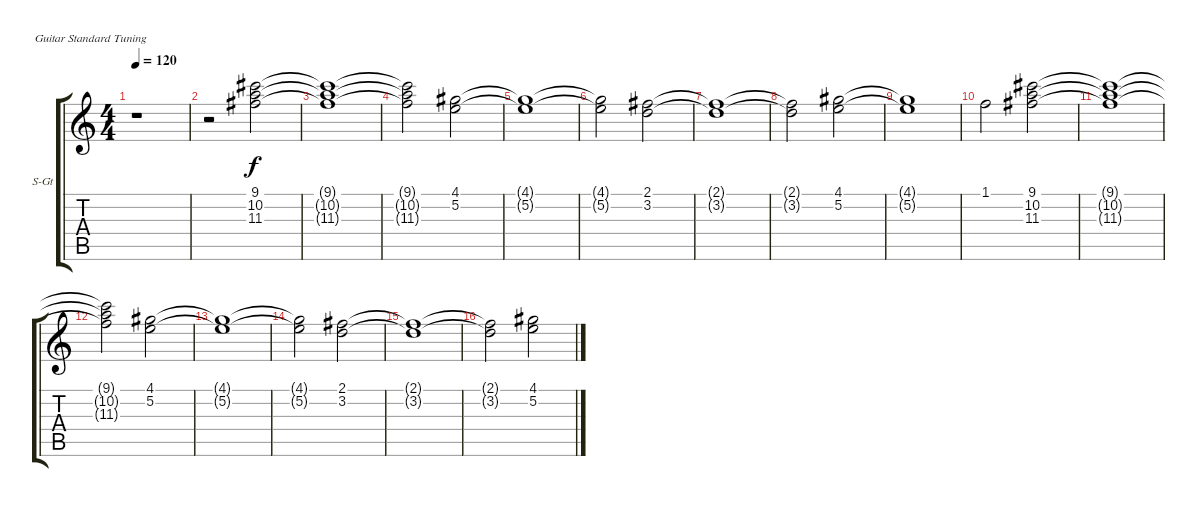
\bracketExtendMode groupsimilarinstruments
\firstSystemTrackNameOrientation horizontal
\otherSystemsTrackNameOrientation horizontal
\track ("Виолончель" "S-Gt") {instrument stringensemble2}
\staff {score tabs}
\tuning (E4 B3 G3 D3 A2 E2)
\displaytranspose 12
\ts (4 4)
\tempo 120
\clef g2
\ks c
r.1{dy f} |
r.2 (9.1 10.2 11.3).2 |
(9.1{t} 10.2{t} 11.3{t}).1 |
(9.1{t} 10.2{t} 11.3{t}).2 (4.1 5.2).2 |
(4.1{t} 5.2{t}).1 |
(4.1{t} 5.2{t}).2 (2.1 3.2).2 |
(2.1{t} 3.2{t}).1 |
(2.1{t} 3.2{t}).2 (4.1 5.2).2 |
(4.1{t} 5.2{t}).1 |
1.1.2 (9.1 10.2 11.3).2 |
(9.1{t} 10.2{t} 11.3{t}).1 |
(9.1{t} 10.2{t} 11.3{t}).2 (4.1 5.2).2 |
(4.1{t} 5.2{t}).1 |
(4.1{t} 5.2{t}).2 (2.1 3.2).2 |
(2.1{t} 3.2{t}).1 |
(2.1{t} 3.2{t}).2 (4.1 5.2).2
